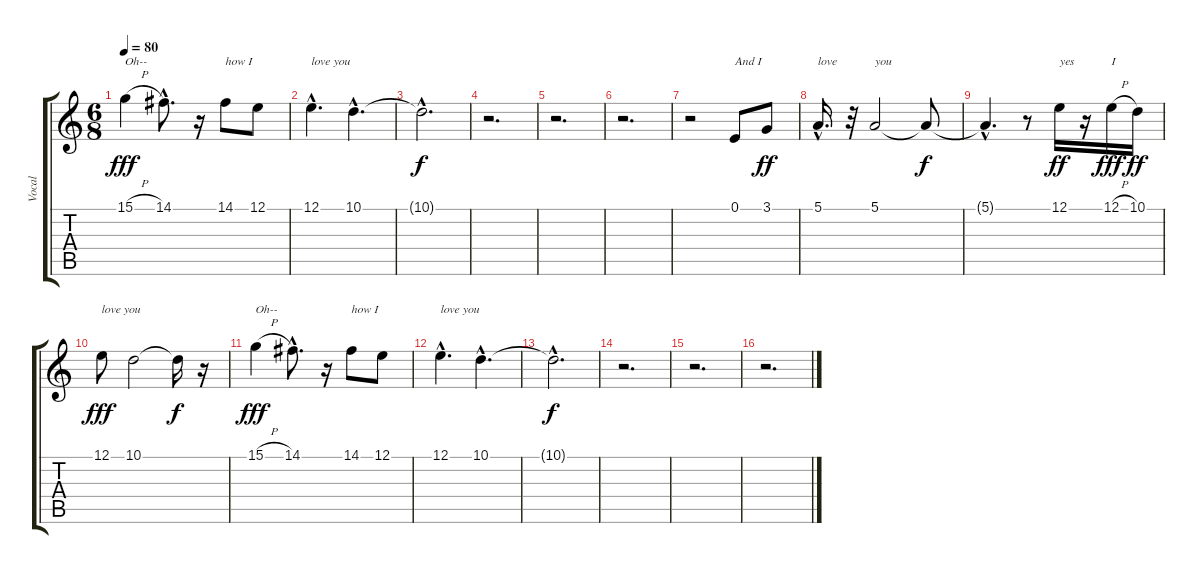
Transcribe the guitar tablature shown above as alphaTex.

\track ("Vocal" "Vocal") {instrument trumpet}
\staff {score tabs}
\tuning (E4 B3 G3 D3 A2 E2) {hide}
\ts (6 8)
\tempo 80
\clef g2
\ks c
15.1{h}.4{txt "Oh--" dy fff} 14.1{hac}.8{d} r.16 14.1.8{txt "how I"} 12.1.8 |
12.1{hac}.4{d txt "love you"} 10.1{hac}.4{d} |
10.1{hac t}.2{d dy f} |
r.2{d} |
r.2{d} |
r.2{d} |
r.2 0.1.8{txt "And I"} 3.1.8{dy ff} |
5.1{hac}.16{d txt "love"} r.32 5.1.2{txt "you"} 5.1{t}.8{dy f} |
5.1{hac t}.4{d} r.8 12.1.16{txt "yes" dy ff} r.16 12.1{h}.16{txt "I" dy fff} 10.1.16{dy ff} |
12.1.8{txt "love you" dy fff} 10.1.2 10.1{t}.16{dy f} r.16 |
15.1{h}.4{txt "Oh--" dy fff} 14.1{hac}.8{d} r.16 14.1.8{txt "how I"} 12.1.8 |
12.1{hac}.4{d txt "love you"} 10.1{hac}.4{d} |
10.1{hac t}.2{d dy f} |
r.2{d} |
r.2{d} |
r.2{d}
